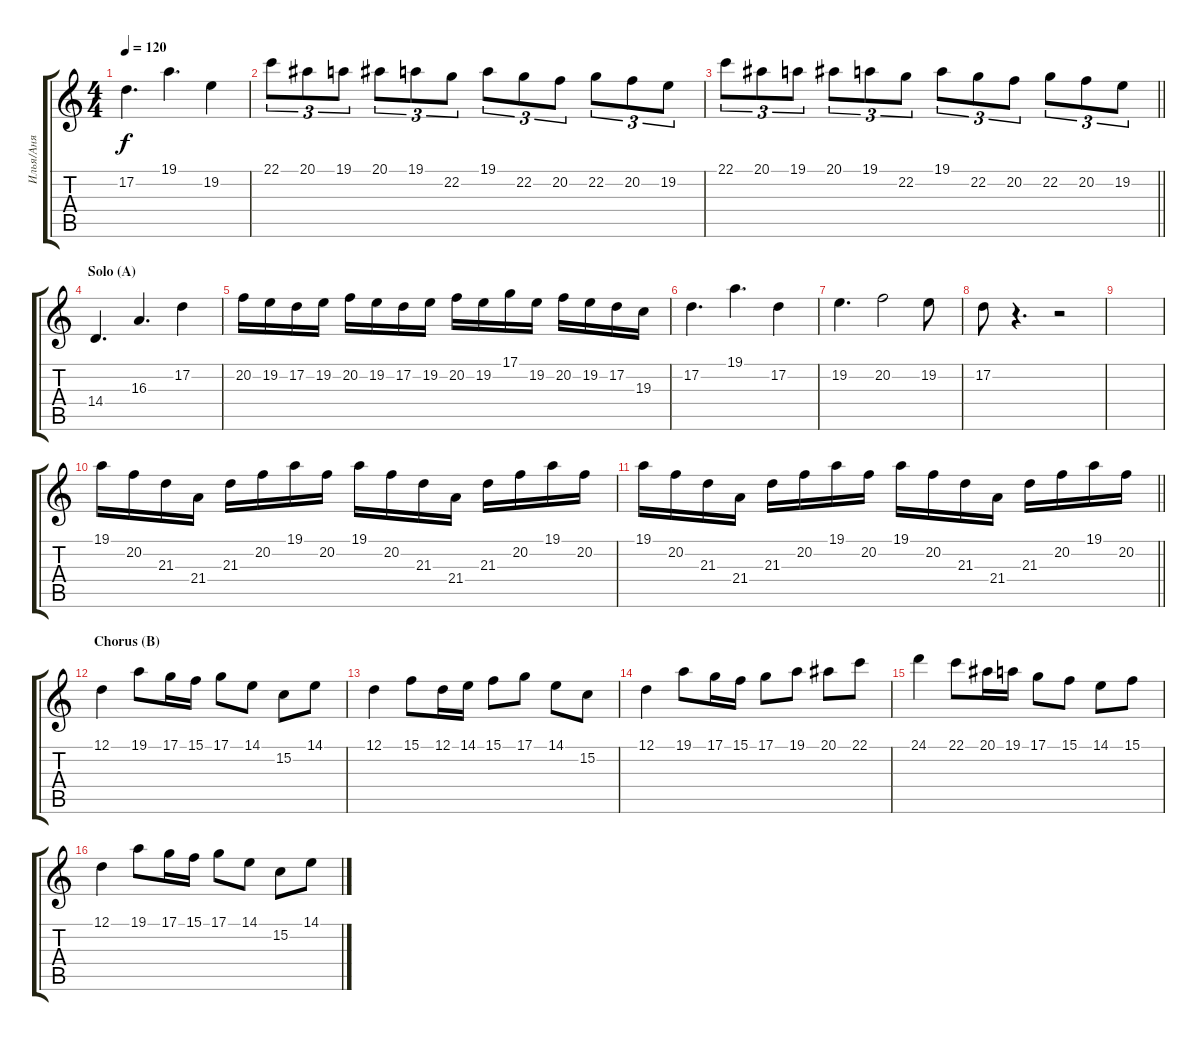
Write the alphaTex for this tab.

\track ("Илья/Аня" "Илья/Аня") {instrument stringensemble1}
\staff {score tabs}
\tuning (D4 A3 F3 C3 G2 D2) {hide}
\ts (4 4)
\tempo 120
\clef g2
\ks c
17.2.4{d dy f} 19.1.4{d} 19.2.4 |
22.1.8{tu (3 2)} 20.1.8{tu (3 2)} 19.1.8{tu (3 2)} 20.1.8{tu (3 2)} 19.1.8{tu (3 2)} 22.2.8{tu (3 2)} 19.1.8{tu (3 2)} 22.2.8{tu (3 2)} 20.2.8{tu (3 2)} 22.2.8{tu (3 2)} 20.2.8{tu (3 2)} 19.2.8{tu (3 2)} |
\barLineRight lightlight
22.1.8{tu (3 2)} 20.1.8{tu (3 2)} 19.1.8{tu (3 2)} 20.1.8{tu (3 2)} 19.1.8{tu (3 2)} 22.2.8{tu (3 2)} 19.1.8{tu (3 2)} 22.2.8{tu (3 2)} 20.2.8{tu (3 2)} 22.2.8{tu (3 2)} 20.2.8{tu (3 2)} 19.2.8{tu (3 2)} |
\section ("" "Solo (A)")
14.4.4{d} 16.3.4{d} 17.2.4 |
20.2.16 19.2.16 17.2.16 19.2.16 20.2.16 19.2.16 17.2.16 19.2.16 20.2.16 19.2.16 17.1.16 19.2.16 20.2.16 19.2.16 17.2.16 19.3.16 |
17.2.4{d} 19.1.4{d} 17.2.4 |
19.2.4{d} 20.2.2 19.2.8 |
17.2.8 r.4{d} r.2 |
|
19.1.16 20.2.16 21.3.16 21.4.16 21.3.16 20.2.16 19.1.16 20.2.16 19.1.16 20.2.16 21.3.16 21.4.16 21.3.16 20.2.16 19.1.16 20.2.16 |
\barLineRight lightlight
19.1.16 20.2.16 21.3.16 21.4.16 21.3.16 20.2.16 19.1.16 20.2.16 19.1.16 20.2.16 21.3.16 21.4.16 21.3.16 20.2.16 19.1.16 20.2.16 |
\section ("" "Chorus (B)")
12.1.4 19.1.8 17.1.16 15.1.16 17.1.8 14.1.8 15.2.8 14.1.8 |
12.1.4 15.1.8 12.1.16 14.1.16 15.1.8 17.1.8 14.1.8 15.2.8 |
12.1.4 19.1.8 17.1.16 15.1.16 17.1.8 19.1.8 20.1.8 22.1.8 |
24.1.4 22.1.8 20.1.16 19.1.16 17.1.8 15.1.8 14.1.8 15.1.8 |
12.1.4 19.1.8 17.1.16 15.1.16 17.1.8 14.1.8 15.2.8 14.1.8
